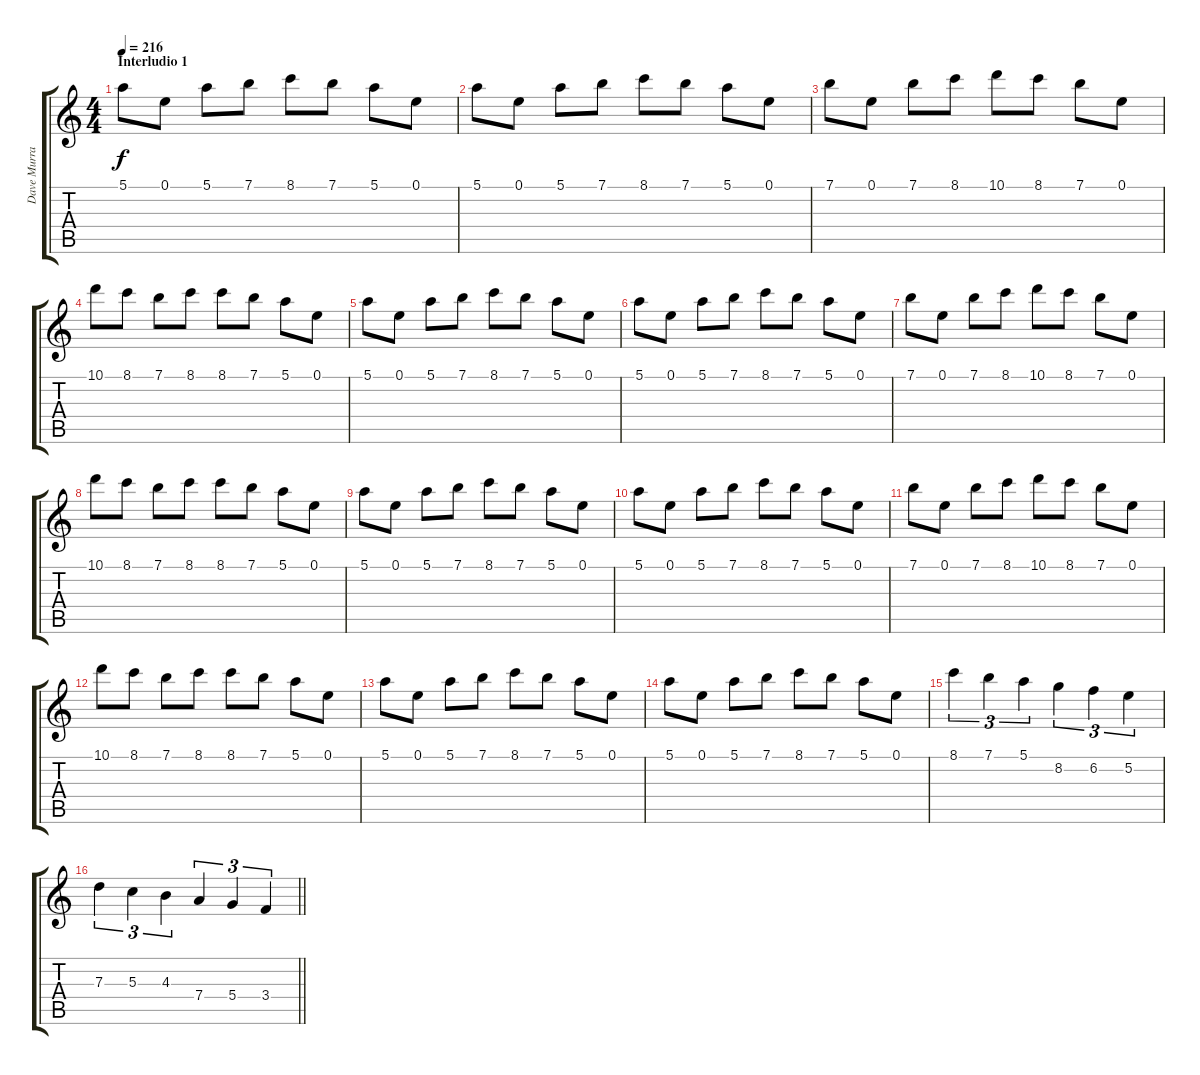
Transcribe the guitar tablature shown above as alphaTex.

\track ("Dave Murray" "Dave Murra") {instrument distortionguitar}
\staff {score tabs}
\tuning (E4 B3 G3 D3 A2 E2) {hide}
\ts (4 4)
\section ("" "Interludio 1")
\tempo 216
\clef g2
\ks c
5.1.8{dy f} 0.1.8 5.1.8 7.1.8 8.1.8 7.1.8 5.1.8 0.1.8 |
5.1.8 0.1.8 5.1.8 7.1.8 8.1.8 7.1.8 5.1.8 0.1.8 |
7.1.8 0.1.8 7.1.8 8.1.8 10.1.8 8.1.8 7.1.8 0.1.8 |
10.1.8 8.1.8 7.1.8 8.1.8 8.1.8 7.1.8 5.1.8 0.1.8 |
5.1.8 0.1.8 5.1.8 7.1.8 8.1.8 7.1.8 5.1.8 0.1.8 |
5.1.8 0.1.8 5.1.8 7.1.8 8.1.8 7.1.8 5.1.8 0.1.8 |
7.1.8 0.1.8 7.1.8 8.1.8 10.1.8 8.1.8 7.1.8 0.1.8 |
10.1.8 8.1.8 7.1.8 8.1.8 8.1.8 7.1.8 5.1.8 0.1.8 |
5.1.8 0.1.8 5.1.8 7.1.8 8.1.8 7.1.8 5.1.8 0.1.8 |
5.1.8 0.1.8 5.1.8 7.1.8 8.1.8 7.1.8 5.1.8 0.1.8 |
7.1.8 0.1.8 7.1.8 8.1.8 10.1.8 8.1.8 7.1.8 0.1.8 |
10.1.8 8.1.8 7.1.8 8.1.8 8.1.8 7.1.8 5.1.8 0.1.8 |
5.1.8 0.1.8 5.1.8 7.1.8 8.1.8 7.1.8 5.1.8 0.1.8 |
5.1.8 0.1.8 5.1.8 7.1.8 8.1.8 7.1.8 5.1.8 0.1.8 |
8.1.4{tu (3 2)} 7.1.4{tu (3 2)} 5.1.4{tu (3 2)} 8.2.4{tu (3 2)} 6.2.4{tu (3 2)} 5.2.4{tu (3 2)} |
\barLineRight lightlight
7.3.4{tu (3 2)} 5.3.4{tu (3 2)} 4.3.4{tu (3 2)} 7.4.4{tu (3 2)} 5.4.4{tu (3 2)} 3.4.4{tu (3 2)}
